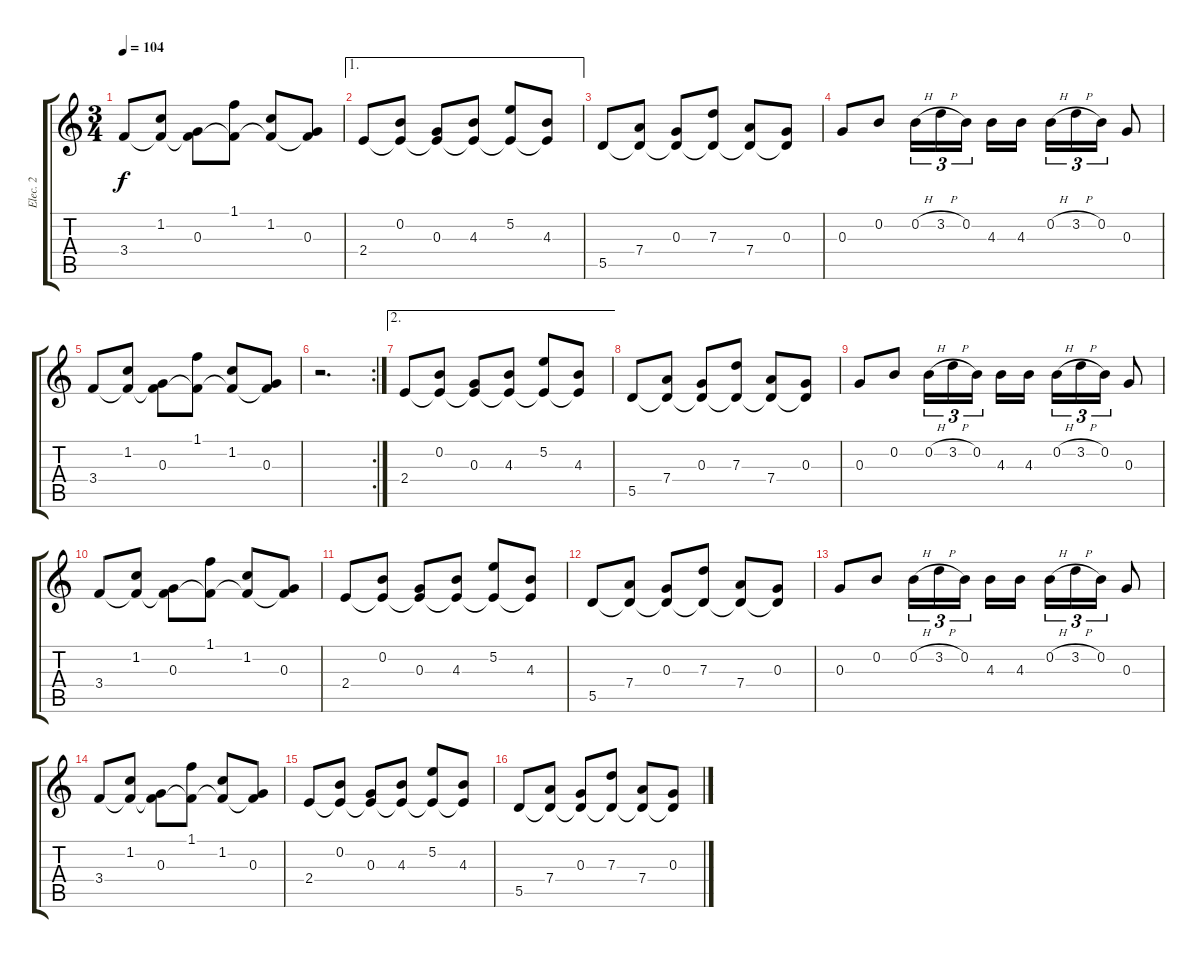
\track ("Elec. 2" "Elec. 2") {instrument electricguitarclean}
\staff {score tabs}
\tuning (E4 B3 G3 D3 A2 E2) {hide}
\ts (3 4)
\tempo 104
\clef g2
\ks c
3.4.8{dy f} (1.2 3.4{t}).8 (0.3 3.4{t}).8 (1.1 3.4{t}).8 (1.2 3.4{t}).8 (0.3 3.4{t}).8 |
\ae 1
2.4.8 (0.2 2.4{t}).8 (0.3 2.4{t}).8 (4.3 2.4{t}).8 (5.2 2.4{t}).8 (4.3 2.4{t}).8 |
5.5.8 (7.4 5.5{t}).8 (0.3 5.5{t}).8 (7.3 5.5{t}).8 (7.4 5.5{t}).8 (0.3 5.5{t}).8 |
0.3.8 0.2.8 0.2{h}.16{tu (3 2)} 3.2{h}.16{tu (3 2)} 0.2.16{tu (3 2)} 4.3.16 4.3.16 0.2{h}.16{tu (3 2)} 3.2{h}.16{tu (3 2)} 0.2.16{tu (3 2)} 0.3.8 |
3.4.8 (1.2 3.4{t}).8 (0.3 3.4{t}).8 (1.1 3.4{t}).8 (1.2 3.4{t}).8 (0.3 3.4{t}).8 |
\rc 2
r.2{d} |
\ae 2
2.4.8 (0.2 2.4{t}).8 (0.3 2.4{t}).8 (4.3 2.4{t}).8 (5.2 2.4{t}).8 (4.3 2.4{t}).8 |
5.5.8 (7.4 5.5{t}).8 (0.3 5.5{t}).8 (7.3 5.5{t}).8 (7.4 5.5{t}).8 (0.3 5.5{t}).8 |
0.3.8 0.2.8 0.2{h}.16{tu (3 2)} 3.2{h}.16{tu (3 2)} 0.2.16{tu (3 2)} 4.3.16 4.3.16 0.2{h}.16{tu (3 2)} 3.2{h}.16{tu (3 2)} 0.2.16{tu (3 2)} 0.3.8 |
3.4.8 (1.2 3.4{t}).8 (0.3 3.4{t}).8 (1.1 3.4{t}).8 (1.2 3.4{t}).8 (0.3 3.4{t}).8 |
2.4.8 (0.2 2.4{t}).8 (0.3 2.4{t}).8 (4.3 2.4{t}).8 (5.2 2.4{t}).8 (4.3 2.4{t}).8 |
5.5.8 (7.4 5.5{t}).8 (0.3 5.5{t}).8 (7.3 5.5{t}).8 (7.4 5.5{t}).8 (0.3 5.5{t}).8 |
0.3.8 0.2.8 0.2{h}.16{tu (3 2)} 3.2{h}.16{tu (3 2)} 0.2.16{tu (3 2)} 4.3.16 4.3.16 0.2{h}.16{tu (3 2)} 3.2{h}.16{tu (3 2)} 0.2.16{tu (3 2)} 0.3.8 |
3.4.8 (1.2 3.4{t}).8 (0.3 3.4{t}).8 (1.1 3.4{t}).8 (1.2 3.4{t}).8 (0.3 3.4{t}).8 |
2.4.8 (0.2 2.4{t}).8 (0.3 2.4{t}).8 (4.3 2.4{t}).8 (5.2 2.4{t}).8 (4.3 2.4{t}).8 |
5.5.8 (7.4 5.5{t}).8 (0.3 5.5{t}).8 (7.3 5.5{t}).8 (7.4 5.5{t}).8 (0.3 5.5{t}).8
